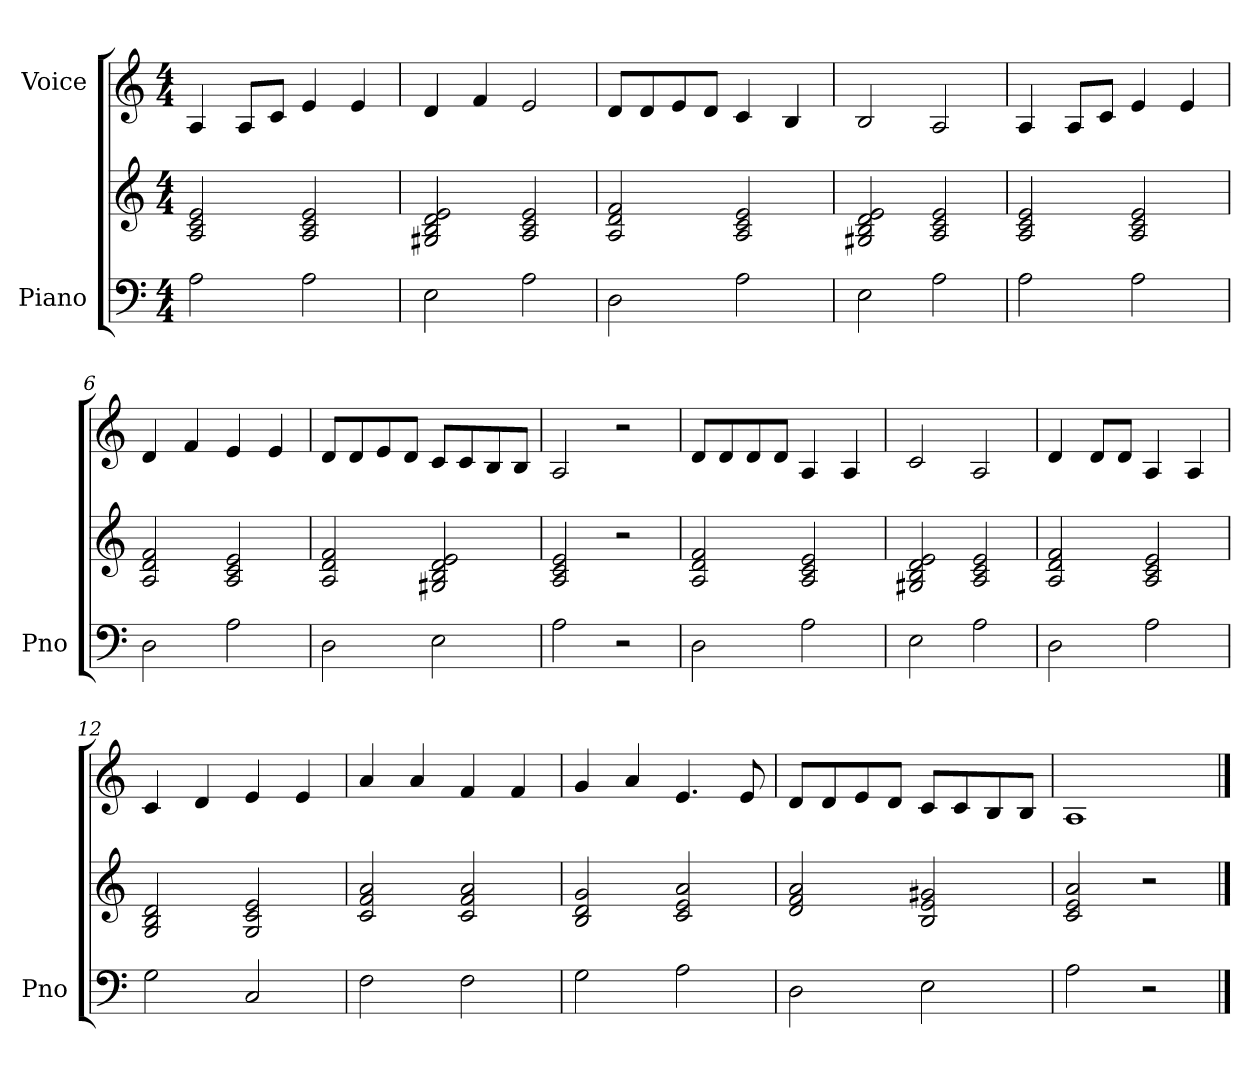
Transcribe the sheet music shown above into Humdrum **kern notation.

**kern	**kern	**kern
*part2	*part2	*part1
*staff3	*staff2	*staff1
*I"Piano	*	*I"Voice
*I'Pno	*	*
*clefF4	*clefG2	*clefG2
*k[]	*k[]	*k[]
*M4/4	*M4/4	*M4/4
=1	=1	=1
2A\	2A/ 2c/ 2e/	4A/
.	.	8A/L
.	.	8c/J
2A\	2A/ 2c/ 2e/	4e/
.	.	4e/
=2	=2	=2
2E\	2G#X/ 2B/ 2d/ 2e/	4d/
.	.	4f/
2A\	2A/ 2c/ 2e/	2e/
=3	=3	=3
2D\	2A/ 2d/ 2f/	8d/L
.	.	8d/
.	.	8e/
.	.	8d/J
2A\	2A/ 2c/ 2e/	4c/
.	.	4B/
=4	=4	=4
2E\	2G#X/ 2B/ 2d/ 2e/	2B/
2A\	2A/ 2c/ 2e/	2A/
=5	=5	=5
2A\	2A/ 2c/ 2e/	4A/
.	.	8A/L
.	.	8c/J
2A\	2A/ 2c/ 2e/	4e/
.	.	4e/
=6	=6	=6
2D\	2A/ 2d/ 2f/	4d/
.	.	4f/
2A\	2A/ 2c/ 2e/	4e/
.	.	4e/
=7	=7	=7
2D\	2A/ 2d/ 2f/	8d/L
.	.	8d/
.	.	8e/
.	.	8d/J
2E\	2G#X/ 2B/ 2d/ 2e/	8c/L
.	.	8c/
.	.	8B/
.	.	8B/J
=8	=8	=8
2A\	2A/ 2c/ 2e/	2A/
2r	2r	2r
!!LO:LB:g=z
=9	=9	=9
2D\	2A/ 2d/ 2f/	8d/L
.	.	8d/
.	.	8d/
.	.	8d/J
2A\	2A/ 2c/ 2e/	4A/
.	.	4A/
=10	=10	=10
2E\	2G#X/ 2B/ 2d/ 2e/	2c/
2A\	2A/ 2c/ 2e/	2A/
=11	=11	=11
2D\	2A/ 2d/ 2f/	4d/
.	.	8d/L
.	.	8d/J
2A\	2A/ 2c/ 2e/	4A/
.	.	4A/
=12	=12	=12
2G\	2G/ 2B/ 2d/	4c/
.	.	4d/
2C/	2G/ 2c/ 2e/	4e/
.	.	4e/
=13	=13	=13
2F\	2c/ 2f/ 2a/	4a/
.	.	4a/
2F\	2c/ 2f/ 2a/	4f/
.	.	4f/
=14	=14	=14
2G\	2B/ 2d/ 2g/	4g/
.	.	4a/
2A\	2c/ 2e/ 2a/	4.e/
.	.	8e/
=15	=15	=15
2D\	2d/ 2f/ 2a/	8d/L
.	.	8d/
.	.	8e/
.	.	8d/J
2E\	2B/ 2e/ 2g#X/	8c/L
.	.	8c/
.	.	8B/
.	.	8B/J
=16	=16	=16
2A\	2c/ 2e/ 2a/	1A
2r	2r	.
==	==	==
*-	*-	*-
